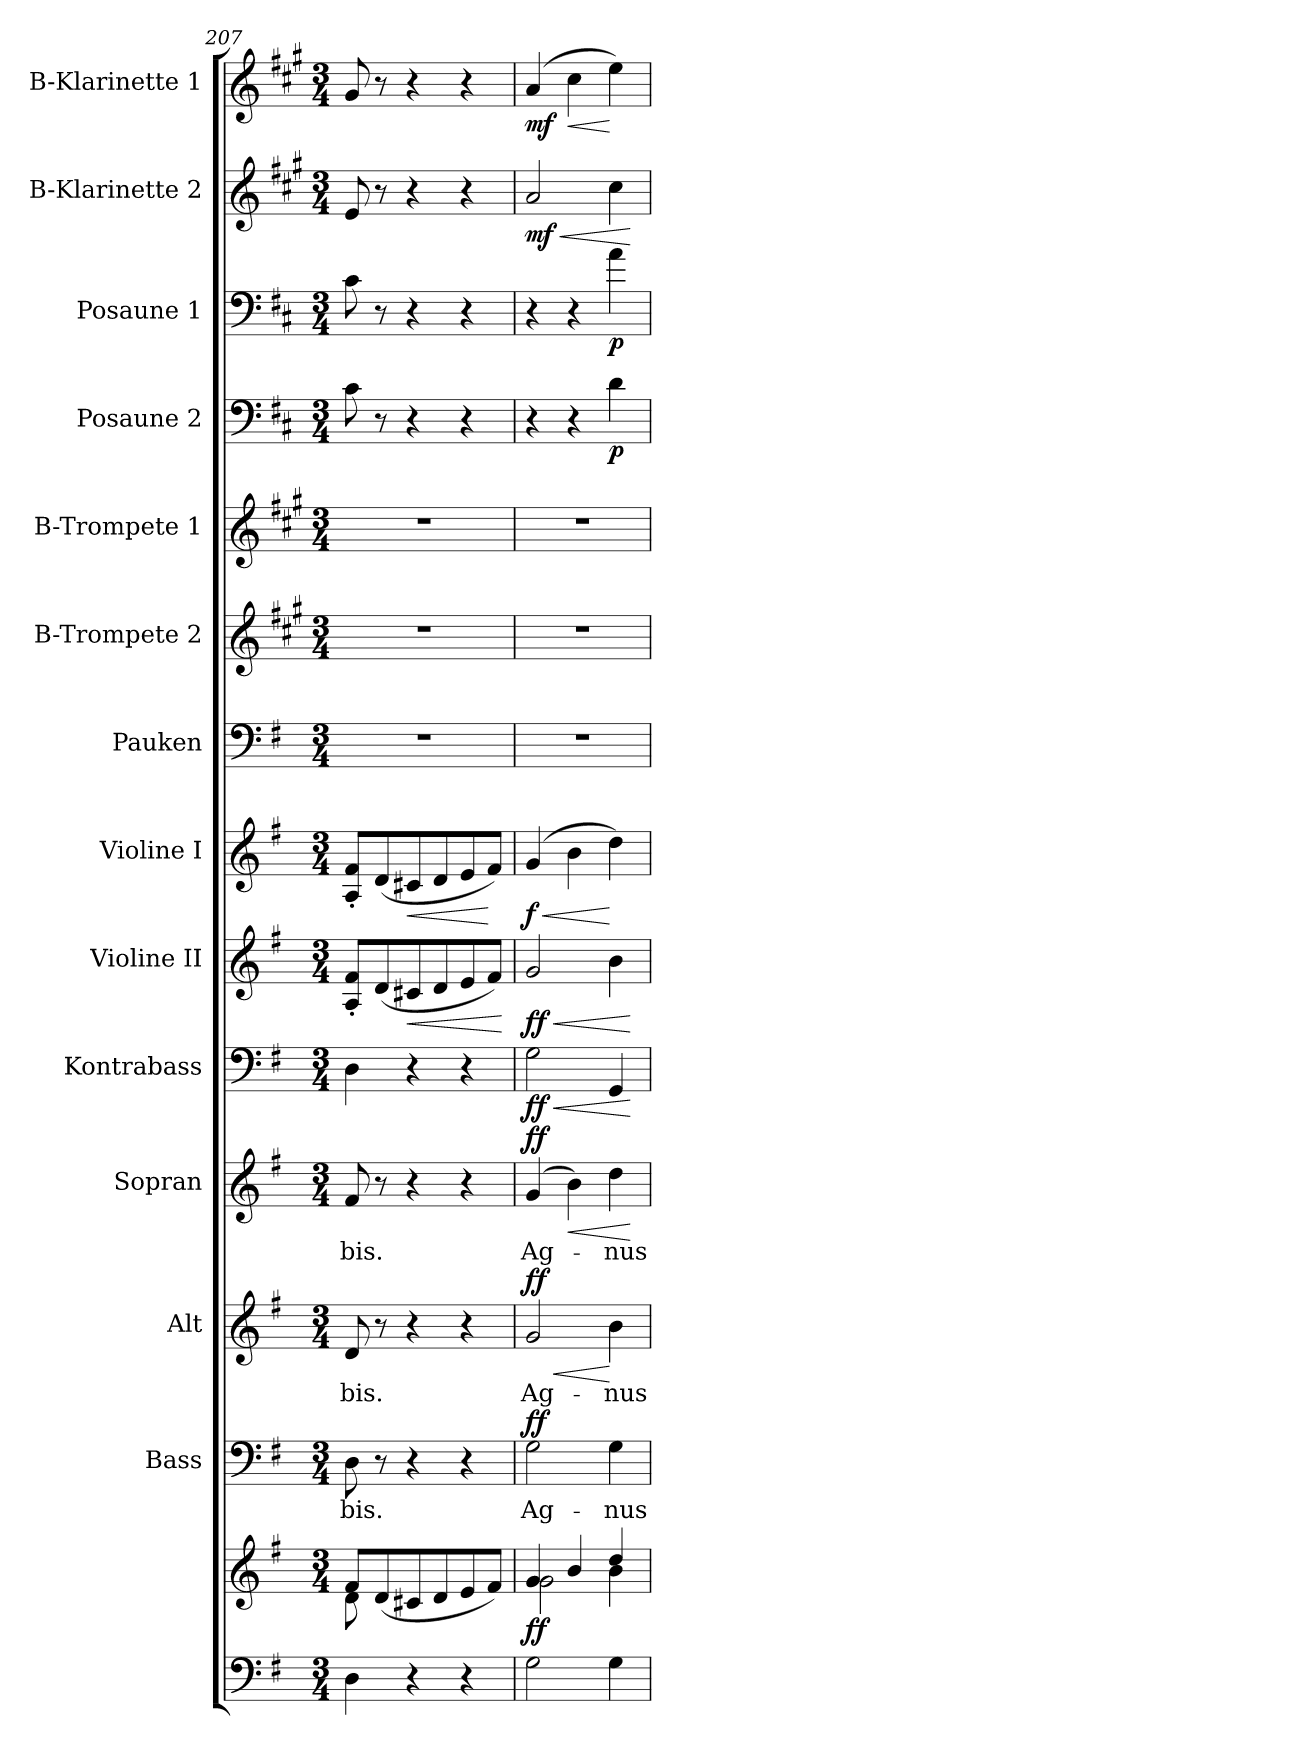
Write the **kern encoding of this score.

**kern	**kern	**dynam	**kern	**text	**dynam	**kern	**text	**dynam	**kern	**text	**dynam	**kern	**dynam	**kern	**dynam	**kern	**dynam	**kern	**kern	**kern	**kern	**dynam	**kern	**dynam	**kern	**dynam	**kern	**dynam
*part14	*part14	*part14	*part13	*part13	*part13	*part12	*part12	*part12	*part11	*part11	*part11	*part10	*part10	*part9	*part9	*part8	*part8	*part7	*part6	*part5	*part4	*part4	*part3	*part3	*part2	*part2	*part1	*part1
*staff15	*staff14	*staff14/15	*staff13	*staff13	*staff13	*staff12	*staff12	*staff12	*staff11	*staff11	*staff11	*staff10	*staff10	*staff9	*staff9	*staff8	*staff8	*staff7	*staff6	*staff5	*staff4	*staff4	*staff3	*staff3	*staff2	*staff2	*staff1	*staff1
*	*	*	*I"Bass	*	*	*I"Alt	*	*	*I"Sopran	*	*	*I"Kontrabass	*	*I"Violine II	*	*I"Violine I	*	*I"Pauken	*I"B-Trompete 2	*I"B-Trompete 1	*I"Posaune 2	*	*I"Posaune 1	*	*I"B-Klarinette 2	*	*I"B-Klarinette 1	*
*	*	*	*I'B.	*	*	*I'A.	*	*	*I'S.	*	*	*I'Kb.	*	*I'Vl. II	*	*I'Vl. I	*	*I'Pk.	*I'B Trp. 2	*I'B Trp. 1	*I'Pos. 2	*	*I'Pos. 1	*	*I'B Kl. 2	*	*I'B Kl. 1	*
*clefF4	*clefG2	*	*clefF4	*	*	*clefG2	*	*	*clefG2	*	*	*clefF4	*	*clefG2	*	*clefG2	*	*clefF4	*clefG2	*clefG2	*clefF4	*	*clefF4	*	*clefG2	*	*clefG2	*
*	*	*	*	*	*	*	*	*	*	*	*	*ITrd7c12	*	*	*	*	*	*	*ITrd1c2	*ITrd1c2	*ITrd4c7	*	*ITrd4c7	*	*ITrd1c2	*	*ITrd1c2	*
*k[f#]	*k[f#]	*	*k[f#]	*	*	*k[f#]	*	*	*k[f#]	*	*	*k[f#]	*	*k[f#]	*	*k[f#]	*	*k[f#]	*k[f#]	*k[f#]	*k[f#]	*	*k[f#]	*	*k[f#]	*	*k[f#]	*
*G:	*G:	*	*G:	*	*	*G:	*	*	*G:	*	*	*G:	*	*G:	*	*G:	*	*G:	*G:	*G:	*G:	*	*G:	*	*G:	*	*G:	*
*M3/4	*M3/4	*	*M3/4	*	*	*M3/4	*	*	*M3/4	*	*	*M3/4	*	*M3/4	*	*M3/4	*	*M3/4	*M3/4	*M3/4	*M3/4	*	*M3/4	*	*M3/4	*	*M3/4	*
=207	=207	=207	=207	=207	=207	=207	=207	=207	=207	=207	=207	=207	=207	=207	=207	=207	=207	=207	=207	=207	=207	=207	=207	=207	=207	=207	=207	=207
*	*^	*	*	*	*	*	*	*	*	*	*	*	*	*	*	*	*	*	*	*	*	*	*	*	*	*	*	*
!	!	!	!	!	!LO:LY:b	!	!	!LO:LY:b	!	!	!LO:LY:b	!	!	!	!	!	!	!	!	!	!	!	!	!	!	!	!	!	!
4D\	8f#/L	8d\	.	8D\	-bis.	.	8d/	-bis.	.	8f#/	-bis.	.	4DD\	.	8A/'< 8f#/'<L	.	8A/'< 8f#/'<L	.	2.r	2.r	2.r	8F#\	.	8F#\	.	8d/	.	8f#/	.
.	(<8d/	8ryy	.	8r	.	.	8r	.	.	8r	.	.	.	.	(<8d/	.	(<8d/	.	.	.	.	8r	.	8r	.	8r	.	8r	.
!	!	!	!	!	!	!	!	!	!	!	!	!	!	!	!	!LO:HP:b	!	!LO:HP:b	!	!	!	!	!	!	!	!	!	!	!
4r	8c#X/	2ryy	.	4r	.	.	4r	.	.	4r	.	.	4r	.	8c#X/	<	8c#X/	<	.	.	.	4r	.	4r	.	4r	.	4r	.
.	8d/	.	.	.	.	.	.	.	.	.	.	.	.	.	8d/	.	8d/	.	.	.	.	.	.	.	.	.	.	.	.
4r	8e/	.	.	4r	.	.	4r	.	.	4r	.	.	4r	.	8e/	.	8e/	.	.	.	.	4r	.	4r	.	4r	.	4r	.
.	8f#/J)	.	.	.	.	.	.	.	.	.	.	.	.	.	8f#/J)	.	8f#/J)	[	.	.	.	.	.	.	.	.	.	.	.
*	*v	*v	*	*	*	*	*	*	*	*	*	*	*	*	*	*	*	*	*	*	*	*	*	*	*	*	*	*	*
.	.	.	.	.	.	.	.	.	.	.	.	.	.	.	[	.	.	.	.	.	.	.	.	.	.	.	.	.
=208	=208	=208	=208	=208	=208	=208	=208	=208	=208	=208	=208	=208	=208	=208	=208	=208	=208	=208	=208	=208	=208	=208	=208	=208	=208	=208	=208	=208
*	*^	*	*	*	*	*	*	*	*	*	*	*	*	*	*	*	*	*	*	*	*	*	*	*	*	*	*	*
!	!	!	!LO:DY:b	!	!LO:LY:b	!LO:DY:a	!	!LO:LY:b	!LO:HP:b	!	!LO:LY:b	!	!	!LO:HP:b	!	!LO:HP:b	!	!LO:HP:b	!	!	!	!	!	!	!	!	!LO:HP:b	!	!
!	!	!	!	!	!	!	!	!	!LO:DY:n=1:a	!	!	!LO:DY:a	!	!LO:DY:n=1:b	!	!LO:DY:n=1:b	!	!LO:DY:n=1:b	!	!	!	!	!	!	!	!	!LO:DY:n=1:b	!	!LO:DY:b
2G\	4g/	2g\	ff	2G\	Ag-	ff	2g/	Ag-	< ff	(4g/	Ag-	ff	2GG\	< ff	2g/	< ff	(4g/	< f	2.r	2.r	2.r	4r	.	4r	.	2g/	< mf	(4g/	mf
!	!	!	!	!	!	!	!	!	!	!	!	!LO:HP:b	!	!	!	!	!	!	!	!	!	!	!	!	!	!	!	!	!LO:HP:b
.	4b/	.	.	.	.	.	.	.	.	4b\)	.	<	.	.	.	.	4b\	.	.	.	.	4r	.	4r	.	.	.	4b\	<
!	!	!	!	!	!LO:LY:b	!	!	!LO:LY:b	!	!	!LO:LY:b	!	!	!	!	!	!	!	!	!	!	!	!LO:DY:b	!	!LO:DY:b	!	!	!	!
4G\	4dd/	4b\	.	4G\	-nus	.	4b\	-nus	[	4dd\	-nus	.	4GGG/	.	4b\	.	4dd\)	[	.	.	.	4G\	p	4d\	p	4b\	.	4dd\)	[
*	*v	*v	*	*	*	*	*	*	*	*	*	*	*	*	*	*	*	*	*	*	*	*	*	*	*	*	*	*	*
.	.	.	.	.	.	.	.	.	.	.	[	.	[	.	[	.	.	.	.	.	.	.	.	.	.	[	.	.
=	=	=	=	=	=	=	=	=	=	=	=	=	=	=	=	=	=	=	=	=	=	=	=	=	=	=	=	=
*-	*-	*-	*-	*-	*-	*-	*-	*-	*-	*-	*-	*-	*-	*-	*-	*-	*-	*-	*-	*-	*-	*-	*-	*-	*-	*-	*-	*-
